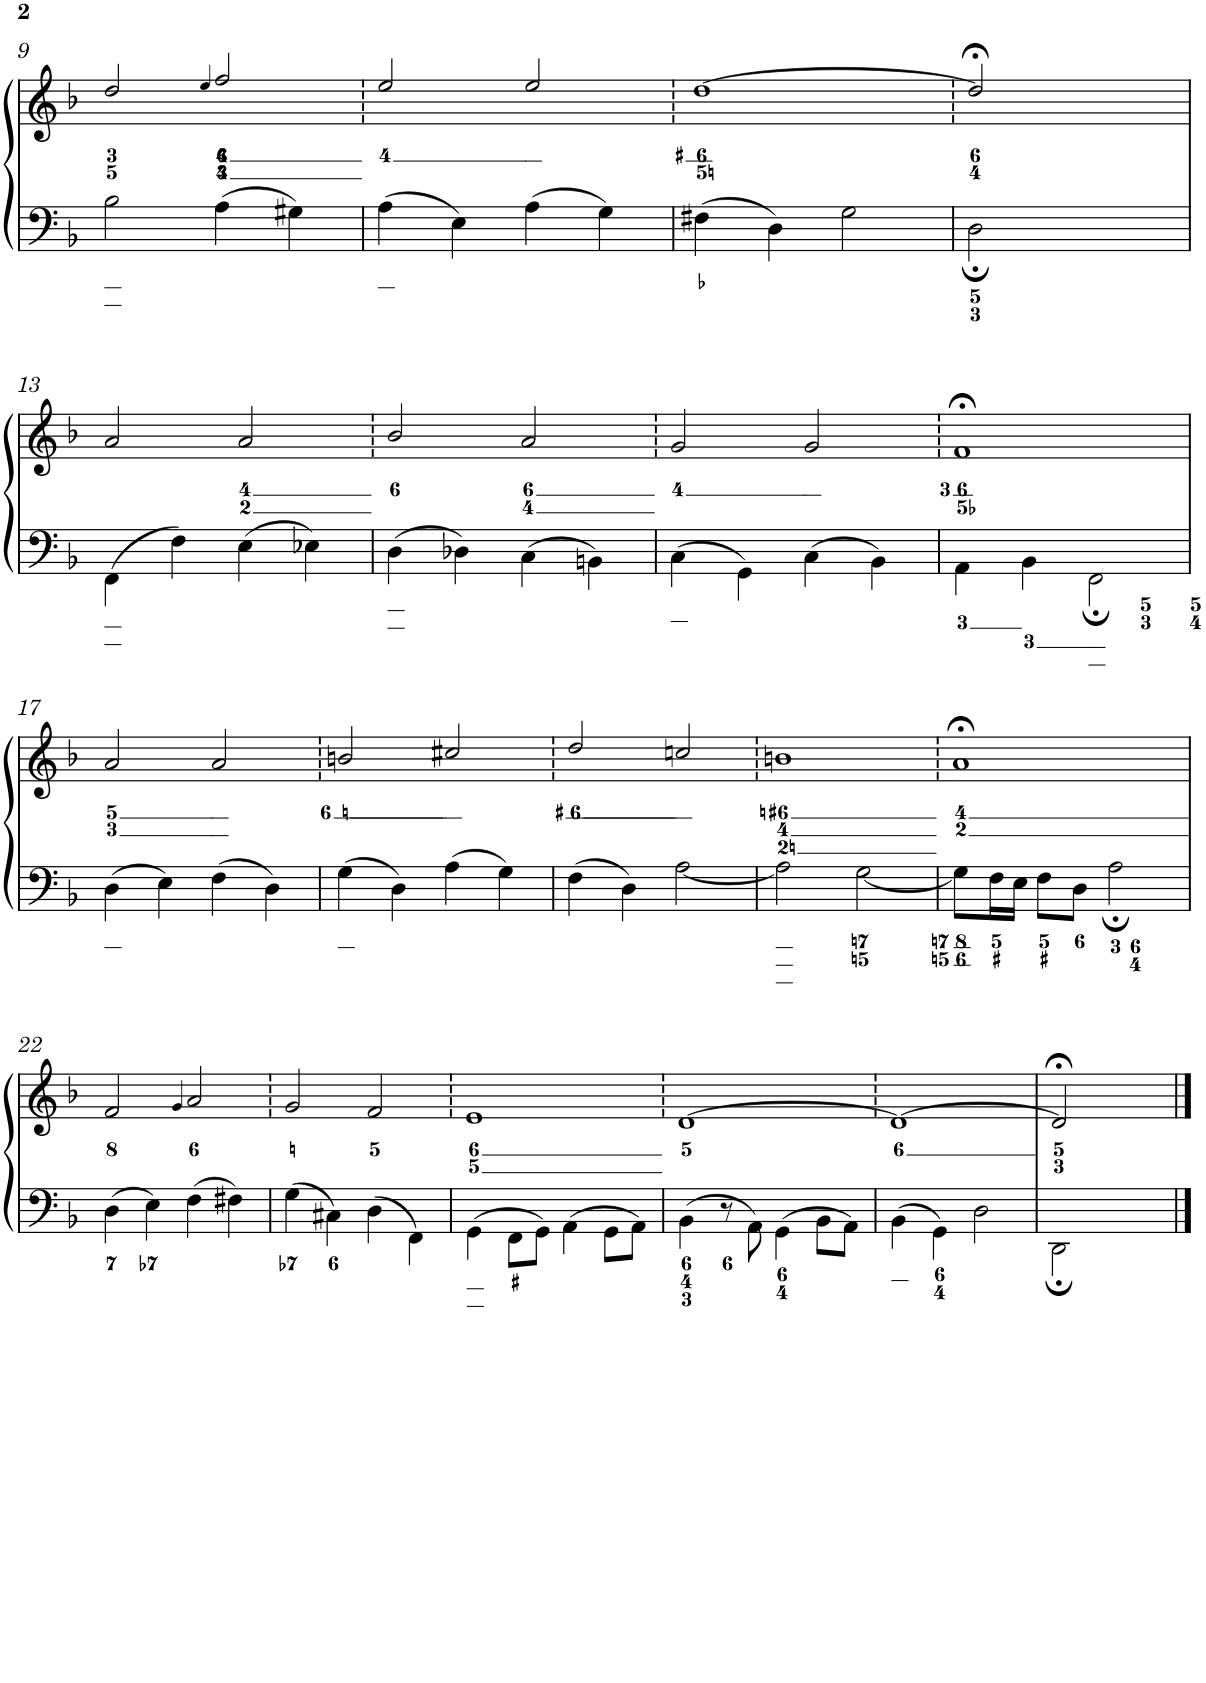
**kern	**kern
*part1	*part1
*staff2	*staff1
*I"Piano	*
*I'Pno.	*
!!LO:PB:g=z
*clefF4	*clefG2
*k[b-]	*k[b-]
*F:	*F:
*M4/4	*M4/4
*met(c)	*met(c)
=9	=9
2B-\	2dd/
.	4qee/
4A\	2ff/
4G#X\	.
=10	=10
4A\	2ee/
4E\	.
4A\	2ee/
4G\	.
=11	=11
4F#X\	[>1dd
4D\	.
2G\	.
=12	=12
2D;\	2dd;</]
2ryy	2ryy
!!LO:LB:g=z
=13	=13
4FF\	2a/
4F\	.
4E\	2a/
4E-X\	.
=14	=14
4D\	2b-/
4D-X\	.
4C\	2a/
4BBn\	.
=15	=15
4C\	2g/
4GG\	.
4C\	2g/
4BB-\	.
=16	=16
4AA\	1f;<
4BB-\	.
2FF;\	.
!!LO:LB:g=z
=17	=17
4D\	2a/
4E\	.
4F\	2a/
4D\	.
=18	=18
4G\	2bn/
4D\	.
4A\	2cc#X/
4G\	.
=19	=19
4F\	2dd/
4D\	.
[<2A\	2ccn/
=20	=20
2A\]	1bn
[<2G\	.
=21	=21
8G\L]	1a;<
16F\L	.
16E\JJ	.
8F\L	.
8D\J	.
2A;\	.
!!LO:LB:g=z
=22	=22
4D\	2f/
4E\	.
.	4qg/
4F\	2a/
4F#X\	.
=23	=23
4G\	2g/
4C#X\	.
4D\	2f/
4FF\	.
=24	=24
4GG\	1e
8FF\L	.
8GG\J	.
4AA\	.
8GG\L	.
8AA\J	.
=25	=25
4BB-\	[>1d
8r	.
8AA\	.
4GG\	.
8BB-\L	.
8AA\J	.
=26	=26
4BB-\	1d_
4GG\	.
2D\	.
=27	=27
2DD;\	2d;</]
2ryy	2ryy
==	==
*-	*-
